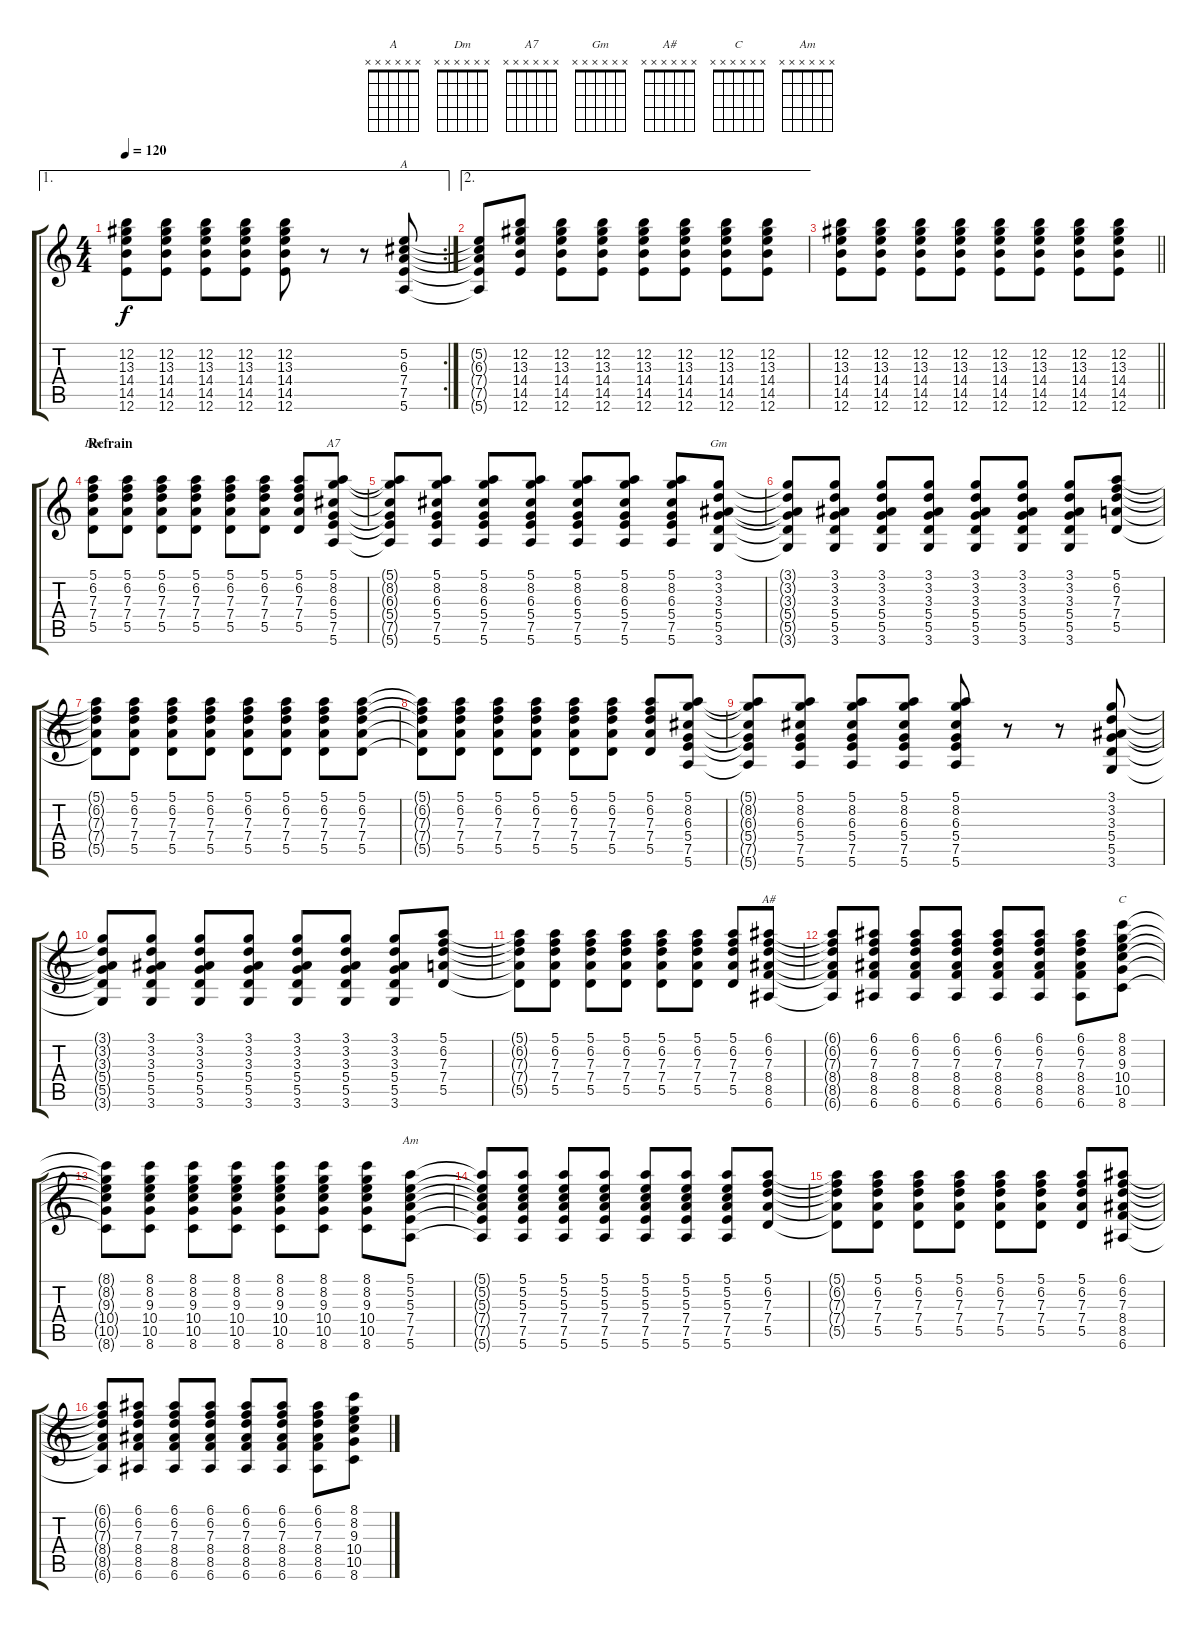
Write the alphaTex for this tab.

\track "" {instrument acousticguitarsteel}
\staff {score tabs}
\tuning (E4 B3 G3 D3 A2 E2) {hide}
\chord ("A" x x x x x x)
\chord ("Dm" x x x x x x)
\chord ("A7" x x x x x x)
\chord ("Gm" x x x x x x)
\chord ("A#" x x x x x x)
\chord ("C" x x x x x x)
\chord ("Am" x x x x x x)
\ae 1
\rc 2
\ts (4 4)
\tempo 120
\clef g2
\ks c
(12.2{t} 13.3{t} 14.4{t} 14.5{t} 12.6{t}).8{dy f} (12.2 13.3 14.4 14.5 12.6).8 (12.2 13.3 14.4 14.5 12.6).8 (12.2 13.3 14.4 14.5 12.6).8 (12.2 13.3 14.4 14.5 12.6).8 r.8 r.8 (5.2 6.3 7.4 7.5 5.6).8{ch "A"} |
\ae 2
(5.2{t} 6.3{t} 7.4{t} 7.5{t} 5.6{t}).8 (12.2 13.3 14.4 14.5 12.6).8 (12.2 13.3 14.4 14.5 12.6).8 (12.2 13.3 14.4 14.5 12.6).8 (12.2 13.3 14.4 14.5 12.6).8 (12.2 13.3 14.4 14.5 12.6).8 (12.2 13.3 14.4 14.5 12.6).8 (12.2 13.3 14.4 14.5 12.6).8 |
\barLineRight lightlight
(12.2 13.3 14.4 14.5 12.6).8 (12.2 13.3 14.4 14.5 12.6).8 (12.2 13.3 14.4 14.5 12.6).8 (12.2 13.3 14.4 14.5 12.6).8 (12.2 13.3 14.4 14.5 12.6).8 (12.2 13.3 14.4 14.5 12.6).8 (12.2 13.3 14.4 14.5 12.6).8 (12.2 13.3 14.4 14.5 12.6).8 |
\section ("" "Refrain")
(5.1 6.2 7.3 7.4 5.5).8{ch "Dm"} (5.1 6.2 7.3 7.4 5.5).8 (5.1 6.2 7.3 7.4 5.5).8 (5.1 6.2 7.3 7.4 5.5).8 (5.1 6.2 7.3 7.4 5.5).8 (5.1 6.2 7.3 7.4 5.5).8 (5.1 6.2 7.3 7.4 5.5).8 (5.1 8.2 6.3 5.4 7.5 5.6).8{ch "A7"} |
(5.1{t} 8.2{t} 6.3{t} 5.4{t} 7.5{t} 5.6{t}).8 (5.1 8.2 6.3 5.4 7.5 5.6).8 (5.1 8.2 6.3 5.4 7.5 5.6).8 (5.1 8.2 6.3 5.4 7.5 5.6).8 (5.1 8.2 6.3 5.4 7.5 5.6).8 (5.1 8.2 6.3 5.4 7.5 5.6).8 (5.1 8.2 6.3 5.4 7.5 5.6).8 (3.1 3.2 3.3 5.4 5.5 3.6).8{ch "Gm"} |
(3.1{t} 3.2{t} 3.3{t} 5.4{t} 5.5{t} 3.6{t}).8 (3.1 3.2 3.3 5.4 5.5 3.6).8 (3.1 3.2 3.3 5.4 5.5 3.6).8 (3.1 3.2 3.3 5.4 5.5 3.6).8 (3.1 3.2 3.3 5.4 5.5 3.6).8 (3.1 3.2 3.3 5.4 5.5 3.6).8 (3.1 3.2 3.3 5.4 5.5 3.6).8 (5.1 6.2 7.3 7.4 5.5).8 |
(5.1{t} 6.2{t} 7.3{t} 7.4{t} 5.5{t}).8 (5.1 6.2 7.3 7.4 5.5).8 (5.1 6.2 7.3 7.4 5.5).8 (5.1 6.2 7.3 7.4 5.5).8 (5.1 6.2 7.3 7.4 5.5).8 (5.1 6.2 7.3 7.4 5.5).8 (5.1 6.2 7.3 7.4 5.5).8 (5.1 6.2 7.3 7.4 5.5).8 |
(5.1{t} 6.2{t} 7.3{t} 7.4{t} 5.5{t}).8 (5.1 6.2 7.3 7.4 5.5).8 (5.1 6.2 7.3 7.4 5.5).8 (5.1 6.2 7.3 7.4 5.5).8 (5.1 6.2 7.3 7.4 5.5).8 (5.1 6.2 7.3 7.4 5.5).8 (5.1 6.2 7.3 7.4 5.5).8 (5.1 8.2 6.3 5.4 7.5 5.6).8 |
(5.1{t} 8.2{t} 6.3{t} 5.4{t} 7.5{t} 5.6{t}).8 (5.1 8.2 6.3 5.4 7.5 5.6).8 (5.1 8.2 6.3 5.4 7.5 5.6).8 (5.1 8.2 6.3 5.4 7.5 5.6).8 (5.1 8.2 6.3 5.4 7.5 5.6).8 r.8 r.8 (3.1 3.2 3.3 5.4 5.5 3.6).8 |
(3.1{t} 3.2{t} 3.3{t} 5.4{t} 5.5{t} 3.6{t}).8 (3.1 3.2 3.3 5.4 5.5 3.6).8 (3.1 3.2 3.3 5.4 5.5 3.6).8 (3.1 3.2 3.3 5.4 5.5 3.6).8 (3.1 3.2 3.3 5.4 5.5 3.6).8 (3.1 3.2 3.3 5.4 5.5 3.6).8 (3.1 3.2 3.3 5.4 5.5 3.6).8 (5.1 6.2 7.3 7.4 5.5).8 |
(5.1{t} 6.2{t} 7.3{t} 7.4{t} 5.5{t}).8 (5.1 6.2 7.3 7.4 5.5).8 (5.1 6.2 7.3 7.4 5.5).8 (5.1 6.2 7.3 7.4 5.5).8 (5.1 6.2 7.3 7.4 5.5).8 (5.1 6.2 7.3 7.4 5.5).8 (5.1 6.2 7.3 7.4 5.5).8 (6.1 6.2 7.3 8.4 8.5 6.6).8{ch "A#"} |
(6.1{t} 6.2{t} 7.3{t} 8.4{t} 8.5{t} 6.6{t}).8 (6.1 6.2 7.3 8.4 8.5 6.6).8 (6.1 6.2 7.3 8.4 8.5 6.6).8 (6.1 6.2 7.3 8.4 8.5 6.6).8 (6.1 6.2 7.3 8.4 8.5 6.6).8 (6.1 6.2 7.3 8.4 8.5 6.6).8 (6.1 6.2 7.3 8.4 8.5 6.6).8 (8.1 8.2 9.3 10.4 10.5 8.6).8{ch "C"} |
(8.1{t} 8.2{t} 9.3{t} 10.4{t} 10.5{t} 8.6{t}).8 (8.1 8.2 9.3 10.4 10.5 8.6).8 (8.1 8.2 9.3 10.4 10.5 8.6).8 (8.1 8.2 9.3 10.4 10.5 8.6).8 (8.1 8.2 9.3 10.4 10.5 8.6).8 (8.1 8.2 9.3 10.4 10.5 8.6).8 (8.1 8.2 9.3 10.4 10.5 8.6).8 (5.1 5.2 5.3 7.4 7.5 5.6).8{ch "Am"} |
(5.1{t} 5.2{t} 5.3{t} 7.4{t} 7.5{t} 5.6{t}).8 (5.1 5.2 5.3 7.4 7.5 5.6).8 (5.1 5.2 5.3 7.4 7.5 5.6).8 (5.1 5.2 5.3 7.4 7.5 5.6).8 (5.1 5.2 5.3 7.4 7.5 5.6).8 (5.1 5.2 5.3 7.4 7.5 5.6).8 (5.1 5.2 5.3 7.4 7.5 5.6).8 (5.1 6.2 7.3 7.4 5.5).8 |
(5.1{t} 6.2{t} 7.3{t} 7.4{t} 5.5{t}).8 (5.1 6.2 7.3 7.4 5.5).8 (5.1 6.2 7.3 7.4 5.5).8 (5.1 6.2 7.3 7.4 5.5).8 (5.1 6.2 7.3 7.4 5.5).8 (5.1 6.2 7.3 7.4 5.5).8 (5.1 6.2 7.3 7.4 5.5).8 (6.1 6.2 7.3 8.4 8.5 6.6).8 |
(6.1{t} 6.2{t} 7.3{t} 8.4{t} 8.5{t} 6.6{t}).8 (6.1 6.2 7.3 8.4 8.5 6.6).8 (6.1 6.2 7.3 8.4 8.5 6.6).8 (6.1 6.2 7.3 8.4 8.5 6.6).8 (6.1 6.2 7.3 8.4 8.5 6.6).8 (6.1 6.2 7.3 8.4 8.5 6.6).8 (6.1 6.2 7.3 8.4 8.5 6.6).8 (8.1 8.2 9.3 10.4 10.5 8.6).8
